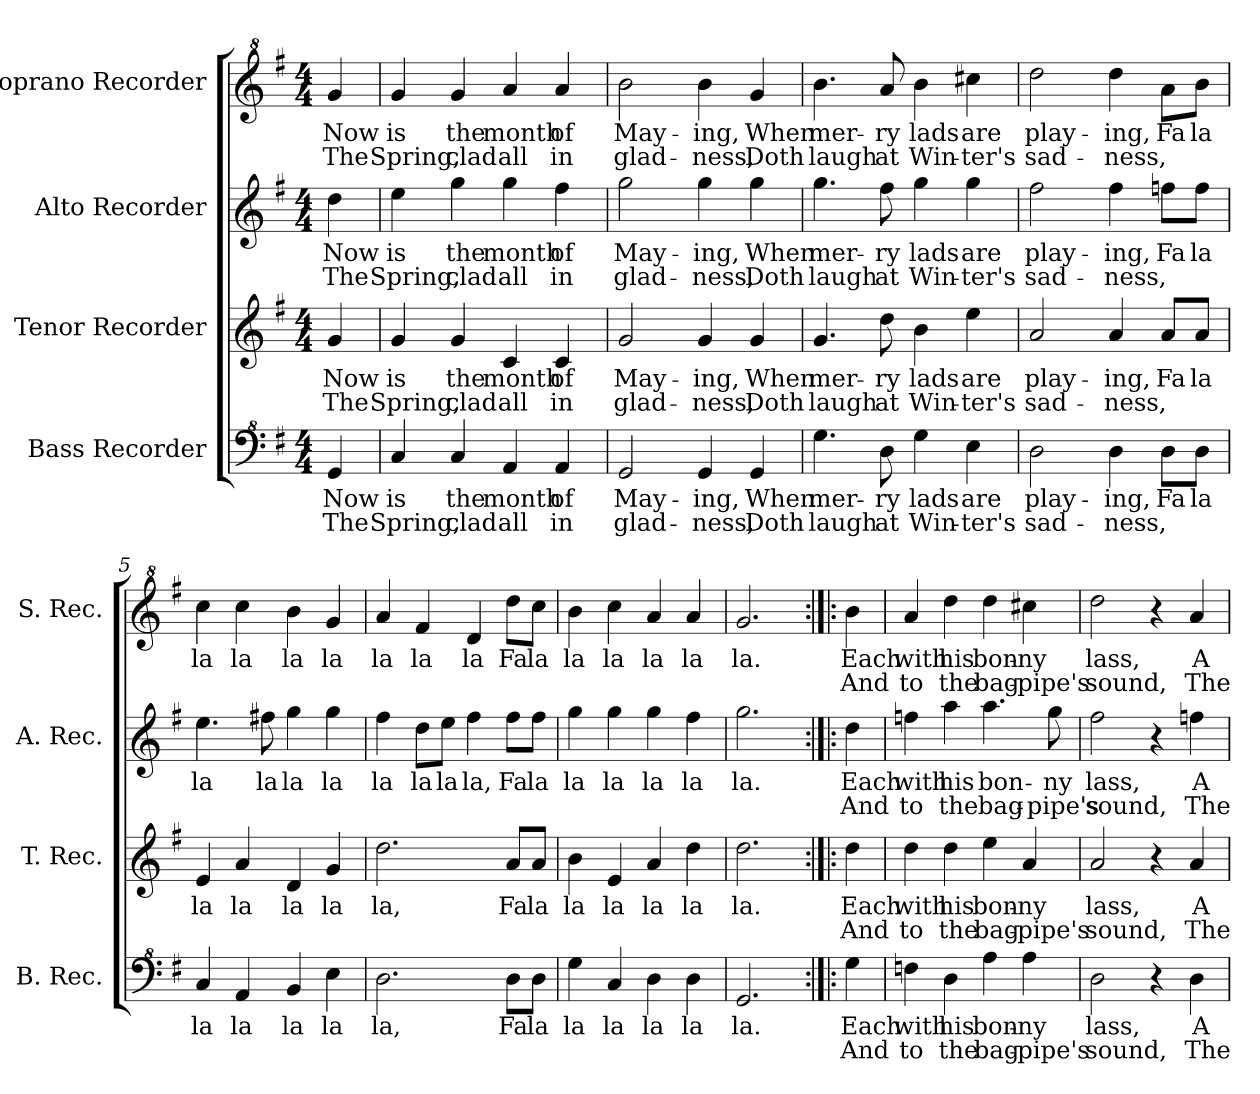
**kern	**text	**text	**kern	**text	**text	**kern	**text	**text	**kern	**text	**text
*part4	*part4	*part4	*part3	*part3	*part3	*part2	*part2	*part2	*part1	*part1	*part1
*staff4	*staff4	*staff4	*staff3	*staff3	*staff3	*staff2	*staff2	*staff2	*staff1	*staff1	*staff1
*I"Bass Recorder	*	*	*I"Tenor Recorder	*	*	*I"Alto Recorder	*	*	*I"Soprano Recorder	*	*
*I'B. Rec.	*	*	*I'T. Rec.	*	*	*I'A. Rec.	*	*	*I'S. Rec.	*	*
*clefF^4	*	*	*clefG2	*	*	*clefG2	*	*	*clefG^2	*	*
*k[f#]	*	*	*k[f#]	*	*	*k[f#]	*	*	*k[f#]	*	*
*M4/4	*	*	*M4/4	*	*	*M4/4	*	*	*M4/4	*	*
*MM120	*	*	*MM120	*	*	*MM120	*	*	*MM120	*	*
=	=	=	=	=	=	=	=	=	=	=	=
!	!LO:LY:b	!LO:LY:b	!	!LO:LY:b	!LO:LY:b	!	!LO:LY:b	!LO:LY:b	!	!LO:LY:b	!LO:LY:b
4G/	Now	The	4g/	Now	The	4dd\	Now	The	4gg/	Now	The
=1	=1	=1	=1	=1	=1	=1	=1	=1	=1	=1	=1
!	!LO:LY:b	!LO:LY:b	!	!LO:LY:b	!LO:LY:b	!	!LO:LY:b	!LO:LY:b	!	!LO:LY:b	!LO:LY:b
4c/	is	Spring,	4g/	is	Spring,	4ee\	is	Spring,	4gg/	is	Spring,
!	!LO:LY:b	!LO:LY:b	!	!LO:LY:b	!LO:LY:b	!	!LO:LY:b	!LO:LY:b	!	!LO:LY:b	!LO:LY:b
4c/	the	clad	4g/	the	clad	4gg\	the	clad	4gg/	the	clad
!	!LO:LY:b	!LO:LY:b	!	!LO:LY:b	!LO:LY:b	!	!LO:LY:b	!LO:LY:b	!	!LO:LY:b	!LO:LY:b
4A/	month	all	4c/	month	all	4gg\	month	all	4aa/	month	all
!	!LO:LY:b	!LO:LY:b	!	!LO:LY:b	!LO:LY:b	!	!LO:LY:b	!LO:LY:b	!	!LO:LY:b	!LO:LY:b
4A/	of	in	4c/	of	in	4ff#\	of	in	4aa/	of	in
=2	=2	=2	=2	=2	=2	=2	=2	=2	=2	=2	=2
!	!LO:LY:b	!LO:LY:b	!	!LO:LY:b	!LO:LY:b	!	!LO:LY:b	!LO:LY:b	!	!LO:LY:b	!LO:LY:b
2G/	May-	glad-	2g/	May-	glad-	2gg\	May-	glad-	2bb\	May-	glad-
!	!LO:LY:b	!LO:LY:b	!	!LO:LY:b	!LO:LY:b	!	!LO:LY:b	!LO:LY:b	!	!LO:LY:b	!LO:LY:b
4G/	-ing,	-ness,	4g/	-ing,	-ness,	4gg\	-ing,	-ness,	4bb\	-ing,	-ness,
!	!LO:LY:b	!LO:LY:b	!	!LO:LY:b	!LO:LY:b	!	!LO:LY:b	!LO:LY:b	!	!LO:LY:b	!LO:LY:b
4G/	When	Doth	4g/	When	Doth	4gg\	When	Doth	4gg/	When	Doth
=3	=3	=3	=3	=3	=3	=3	=3	=3	=3	=3	=3
!	!LO:LY:b	!LO:LY:b	!	!LO:LY:b	!LO:LY:b	!	!LO:LY:b	!LO:LY:b	!	!LO:LY:b	!LO:LY:b
4.g\	mer-	laugh	4.g/	mer-	laugh	4.gg\	mer-	laugh	4.bb\	mer-	laugh
!	!LO:LY:b	!LO:LY:b	!	!LO:LY:b	!LO:LY:b	!	!LO:LY:b	!LO:LY:b	!	!LO:LY:b	!LO:LY:b
8d\	-ry	at	8dd\	-ry	at	8ff#\	-ry	at	8aa/	-ry	at
!	!LO:LY:b	!LO:LY:b	!	!LO:LY:b	!LO:LY:b	!	!LO:LY:b	!LO:LY:b	!	!LO:LY:b	!LO:LY:b
4g\	lads	Win-	4b\	lads	Win-	4gg\	lads	Win-	4bb\	lads	Win-
!	!LO:LY:b	!LO:LY:b	!	!LO:LY:b	!LO:LY:b	!	!LO:LY:b	!LO:LY:b	!	!LO:LY:b	!LO:LY:b
4e\	are	-ter's	4ee\	are	-ter's	4gg\	are	-ter's	4ccc#X\	are	-ter's
=4	=4	=4	=4	=4	=4	=4	=4	=4	=4	=4	=4
!	!LO:LY:b	!LO:LY:b	!	!LO:LY:b	!LO:LY:b	!	!LO:LY:b	!LO:LY:b	!	!LO:LY:b	!LO:LY:b
2d\	play-	sad-	2a/	play-	sad-	2ff#\	play-	sad-	2ddd\	play-	sad-
!	!LO:LY:b	!LO:LY:b	!	!LO:LY:b	!LO:LY:b	!	!LO:LY:b	!LO:LY:b	!	!LO:LY:b	!LO:LY:b
4d\	-ing,	-ness,	4a/	-ing,	-ness,	4ff#\	-ing,	-ness,	4ddd\	-ing,	-ness,
!	!LO:LY:b	!	!	!LO:LY:b	!	!	!LO:LY:b	!	!	!LO:LY:b	!
8d\L	Fa	.	8a/L	Fa	.	8ffn\L	Fa	.	8aa\L	Fa	.
!	!LO:LY:b	!	!	!LO:LY:b	!	!	!LO:LY:b	!	!	!LO:LY:b	!
8d\J	la	.	8a/J	la	.	8ff\J	la	.	8bb\J	la	.
!!LO:LB:g=z
=5	=5	=5	=5	=5	=5	=5	=5	=5	=5	=5	=5
!	!LO:LY:b	!	!	!LO:LY:b	!	!	!LO:LY:b	!	!	!LO:LY:b	!
4c/	la	.	4e/	la	.	4.ee\	la	.	4ccc\	la	.
!	!LO:LY:b	!	!	!LO:LY:b	!	!	!	!	!	!LO:LY:b	!
4A/	la	.	4a/	la	.	.	.	.	4ccc\	la	.
!	!	!	!	!	!	!	!LO:LY:b	!	!	!	!
.	.	.	.	.	.	8ff#X\	la	.	.	.	.
!	!LO:LY:b	!	!	!LO:LY:b	!	!	!LO:LY:b	!	!	!LO:LY:b	!
4B/	la	.	4d/	la	.	4gg\	la	.	4bb\	la	.
!	!LO:LY:b	!	!	!LO:LY:b	!	!	!LO:LY:b	!	!	!LO:LY:b	!
4e\	la	.	4g/	la	.	4gg\	la	.	4gg/	la	.
=6	=6	=6	=6	=6	=6	=6	=6	=6	=6	=6	=6
!	!LO:LY:b	!	!	!LO:LY:b	!	!	!LO:LY:b	!	!	!LO:LY:b	!
2.d\	la,	.	2.dd\	la,	.	4ff#\	la	.	4aa/	la	.
!	!	!	!	!	!	!	!LO:LY:b	!	!	!LO:LY:b	!
.	.	.	.	.	.	8dd\L	la	.	4ff#/	la	.
!	!	!	!	!	!	!	!LO:LY:b	!	!	!	!
.	.	.	.	.	.	8ee\J	la	.	.	.	.
!	!	!	!	!	!	!	!LO:LY:b	!	!	!LO:LY:b	!
.	.	.	.	.	.	4ff#\	la,	.	4dd/	la	.
!	!LO:LY:b	!	!	!LO:LY:b	!	!	!LO:LY:b	!	!	!LO:LY:b	!
8d\L	Fa	.	8a/L	Fa	.	8ff#\L	Fa	.	8ddd\L	Fa	.
!	!LO:LY:b	!	!	!LO:LY:b	!	!	!LO:LY:b	!	!	!LO:LY:b	!
8d\J	la	.	8a/J	la	.	8ff#\J	la	.	8ccc\J	la	.
=7	=7	=7	=7	=7	=7	=7	=7	=7	=7	=7	=7
!	!LO:LY:b	!	!	!LO:LY:b	!	!	!LO:LY:b	!	!	!LO:LY:b	!
4g\	la	.	4b\	la	.	4gg\	la	.	4bb\	la	.
!	!LO:LY:b	!	!	!LO:LY:b	!	!	!LO:LY:b	!	!	!LO:LY:b	!
4c/	la	.	4e/	la	.	4gg\	la	.	4ccc\	la	.
!	!LO:LY:b	!	!	!LO:LY:b	!	!	!LO:LY:b	!	!	!LO:LY:b	!
4d\	la	.	4a/	la	.	4gg\	la	.	4aa/	la	.
!	!LO:LY:b	!	!	!LO:LY:b	!	!	!LO:LY:b	!	!	!LO:LY:b	!
4d\	la	.	4dd\	la	.	4ff#\	la	.	4aa/	la	.
=8	=8	=8	=8	=8	=8	=8	=8	=8	=8	=8	=8
!	!LO:LY:b	!	!	!LO:LY:b	!	!	!LO:LY:b	!	!	!LO:LY:b	!
2.G/	la.	.	2.dd\	la.	.	2.gg\	la.	.	2.gg/	la.	.
=8X1:|!|:	=8X1:|!|:	=8X1:|!|:	=8X1:|!|:	=8X1:|!|:	=8X1:|!|:	=8X1:|!|:	=8X1:|!|:	=8X1:|!|:	=8X1:|!|:	=8X1:|!|:	=8X1:|!|:
!	!LO:LY:b	!LO:LY:b	!	!LO:LY:b	!LO:LY:b	!	!LO:LY:b	!LO:LY:b	!	!LO:LY:b	!LO:LY:b
4g\	Each	And	4dd\	Each	And	4dd\	Each	And	4bb\	Each	And
=9	=9	=9	=9	=9	=9	=9	=9	=9	=9	=9	=9
!	!LO:LY:b	!LO:LY:b	!	!LO:LY:b	!LO:LY:b	!	!LO:LY:b	!LO:LY:b	!	!LO:LY:b	!LO:LY:b
4fn\	with	to	4dd\	with	to	4ffn\	with	to	4aa/	with	to
!	!LO:LY:b	!LO:LY:b	!	!LO:LY:b	!LO:LY:b	!	!LO:LY:b	!LO:LY:b	!	!LO:LY:b	!LO:LY:b
4d\	his	the	4dd\	his	the	4aa\	his	the	4ddd\	his	the
!	!LO:LY:b	!LO:LY:b	!	!LO:LY:b	!LO:LY:b	!	!LO:LY:b	!LO:LY:b	!	!LO:LY:b	!LO:LY:b
4a\	bon-	bag-	4ee\	bon-	bag-	4.aa\	bon-	bag-	4ddd\	bon-	bag-
!	!LO:LY:b	!LO:LY:b	!	!LO:LY:b	!LO:LY:b	!	!	!	!	!LO:LY:b	!LO:LY:b
4a\	-ny	-pipe's	4a/	-ny	-pipe's	.	.	.	4ccc#X\	-ny	-pipe's
!	!	!	!	!	!	!	!LO:LY:b	!LO:LY:b	!	!	!
.	.	.	.	.	.	8gg\	-ny	-pipe's	.	.	.
=10	=10	=10	=10	=10	=10	=10	=10	=10	=10	=10	=10
!	!LO:LY:b	!LO:LY:b	!	!LO:LY:b	!LO:LY:b	!	!LO:LY:b	!LO:LY:b	!	!LO:LY:b	!LO:LY:b
2d\	lass,	sound,	2a/	lass,	sound,	2ff#\	lass,	sound,	2ddd\	lass,	sound,
4r	.	.	4r	.	.	4r	.	.	4r	.	.
!	!LO:LY:b	!LO:LY:b	!	!LO:LY:b	!LO:LY:b	!	!LO:LY:b	!LO:LY:b	!	!LO:LY:b	!LO:LY:b
4d\	A-	The	4a/	A-	The	4ffn\	A-	The	4aa/	A-	The
=	=	=	=	=	=	=	=	=	=	=	=
*-	*-	*-	*-	*-	*-	*-	*-	*-	*-	*-	*-
